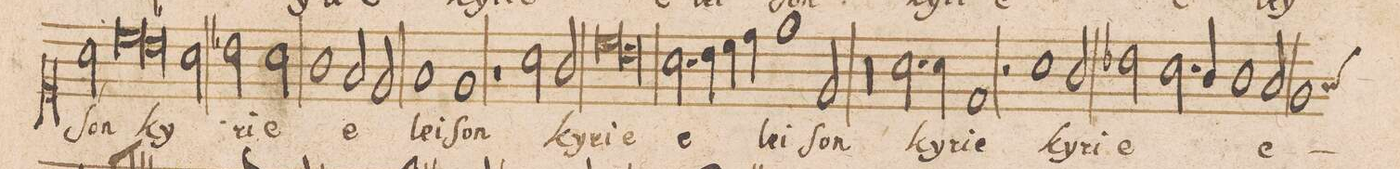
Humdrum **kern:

**kern	**text
*I"TENOR.	*
*clefC1	*
*k[]	*
*met(C|)	*
*M2/1	*
2a\	-ſon
*lig	*
1cc	ky-
1b-X\	.
*Xlig	*
=14-	=14-
2a\	.
2b-X\	.
2a\	-ri-
=15-	=15-
1gny	-e
2f/	e-
2e/	.
=16-	=16-
1f	-lei-
1e	-ſon
=17-	=17-
1r	.
2a\	ky-
2g/	-ri-
=18-	=18-
*lig	*
1cc	-e
1bny	.
*Xlig	*
=19-	=19-
2.a\	e-
4b\	.
4cc\	.
4dd\	.
1ee\	-lei-
=20-	=20-
2e/	-ſon
00r	.
=21-	=21-
=22-	=22-
2.a\	ky-
4a\	-ri-
=23-	=23-
1d	-e
2r	.
1a\	ky-
=24-	=24-
2g/	-ri-
2b-X\	-e
2.a\	.
=25-	=25-
4g/	.
1g	.
2f/	e-
=26-	=26-
*custos:f	*
1e	.
*-	*-
